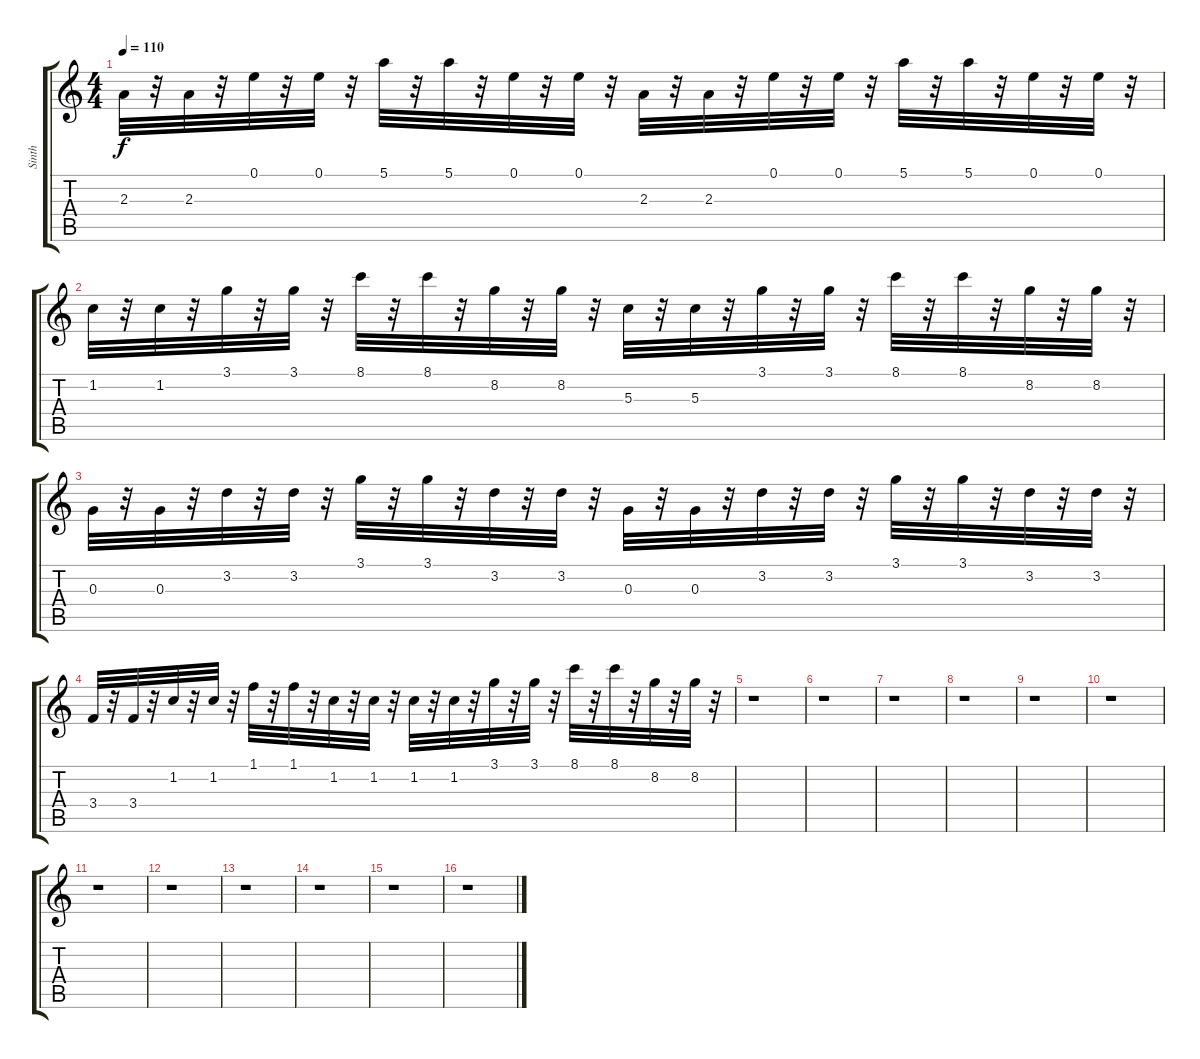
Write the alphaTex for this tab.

\track ("Sinth" "Sinth") {instrument electricguitarmuted}
\staff {score tabs}
\tuning (E4 B3 G3 D3 A2 E2) {hide}
\ts (4 4)
\tempo 110
\clef g2
\ks c
2.3.32{dy f} r.32 2.3.32 r.32 0.1.32 r.32 0.1.32 r.32 5.1.32 r.32 5.1.32 r.32 0.1.32 r.32 0.1.32 r.32 2.3.32 r.32 2.3.32 r.32 0.1.32 r.32 0.1.32 r.32 5.1.32 r.32 5.1.32 r.32 0.1.32 r.32 0.1.32 r.32 |
1.2.32 r.32 1.2.32 r.32 3.1.32 r.32 3.1.32 r.32 8.1.32 r.32 8.1.32 r.32 8.2.32 r.32 8.2.32 r.32 5.3.32 r.32 5.3.32 r.32 3.1.32 r.32 3.1.32 r.32 8.1.32 r.32 8.1.32 r.32 8.2.32 r.32 8.2.32 r.32 |
0.3.32 r.32 0.3.32 r.32 3.2.32 r.32 3.2.32 r.32 3.1.32 r.32 3.1.32 r.32 3.2.32 r.32 3.2.32 r.32 0.3.32 r.32 0.3.32 r.32 3.2.32 r.32 3.2.32 r.32 3.1.32 r.32 3.1.32 r.32 3.2.32 r.32 3.2.32 r.32 |
3.4.32 r.32 3.4.32 r.32 1.2.32 r.32 1.2.32 r.32 1.1.32 r.32 1.1.32 r.32 1.2.32 r.32 1.2.32 r.32 1.2.32 r.32 1.2.32 r.32 3.1.32 r.32 3.1.32 r.32 8.1.32 r.32 8.1.32 r.32 8.2.32 r.32 8.2.32 r.32 |
r.1 |
r.1 |
r.1 |
r.1 |
r.1 |
r.1 |
r.1 |
r.1 |
r.1 |
r.1 |
r.1 |
r.1
